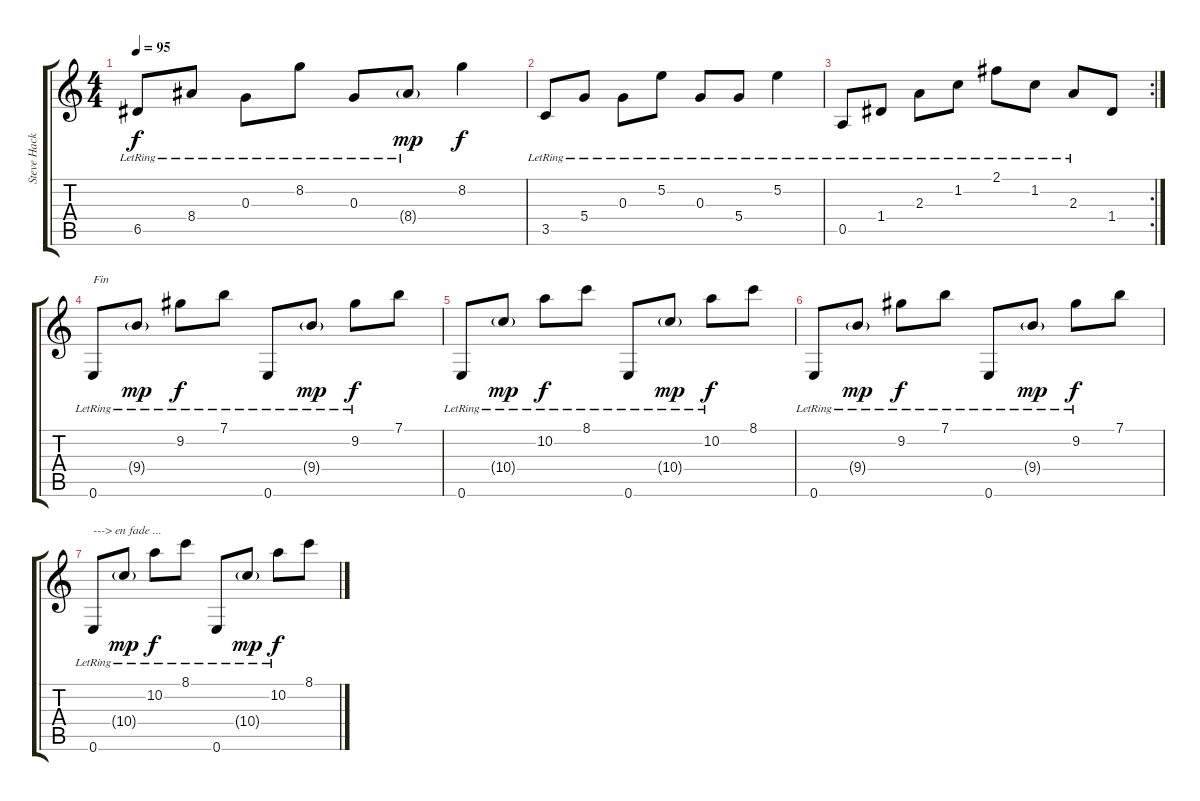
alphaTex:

\track ("Steve Hackett - 12 Cordes" "Steve Hack") {instrument acousticguitarsteel}
\staff {score tabs}
\tuning (E4 B3 G3 D3 A2 E2) {hide}
\ts (4 4)
\tempo 95
\clef g2
\ks c
6.5{lr}.8{dy f} 8.4{lr}.8 0.3{lr}.8 8.2{lr}.8 0.3{lr}.8 8.4{g lr}.8{dy mp} 8.2.4{dy f} |
3.5{lr}.8 5.4{lr}.8 0.3{lr}.8 5.2{lr}.8 0.3{lr}.8 5.4{lr}.8 5.2{lr}.4 |
\rc 2
0.5{lr}.8 1.4{lr}.8 2.3{lr}.8 1.2{lr}.8 2.1{lr}.8 1.2{lr}.8 2.3{lr}.8 1.4.8 |
0.6{lr}.8{txt "Fin"} 9.4{g lr}.8{dy mp} 9.2{lr}.8{dy f} 7.1{lr}.8 0.6{lr}.8 9.4{g lr}.8{dy mp} 9.2{lr}.8{dy f} 7.1.8 |
0.6{lr}.8 10.4{g lr}.8{dy mp} 10.2{lr}.8{dy f} 8.1{lr}.8 0.6{lr}.8 10.4{g lr}.8{dy mp} 10.2{lr}.8{dy f} 8.1.8 |
0.6{lr}.8 9.4{g lr}.8{dy mp} 9.2{lr}.8{dy f} 7.1{lr}.8 0.6{lr}.8 9.4{g lr}.8{dy mp} 9.2{lr}.8{dy f} 7.1.8 |
0.6{lr}.8{txt "---> en fade ..."} 10.4{g lr}.8{dy mp} 10.2{lr}.8{dy f} 8.1{lr}.8 0.6{lr}.8 10.4{g lr}.8{dy mp} 10.2{lr}.8{dy f} 8.1.8
